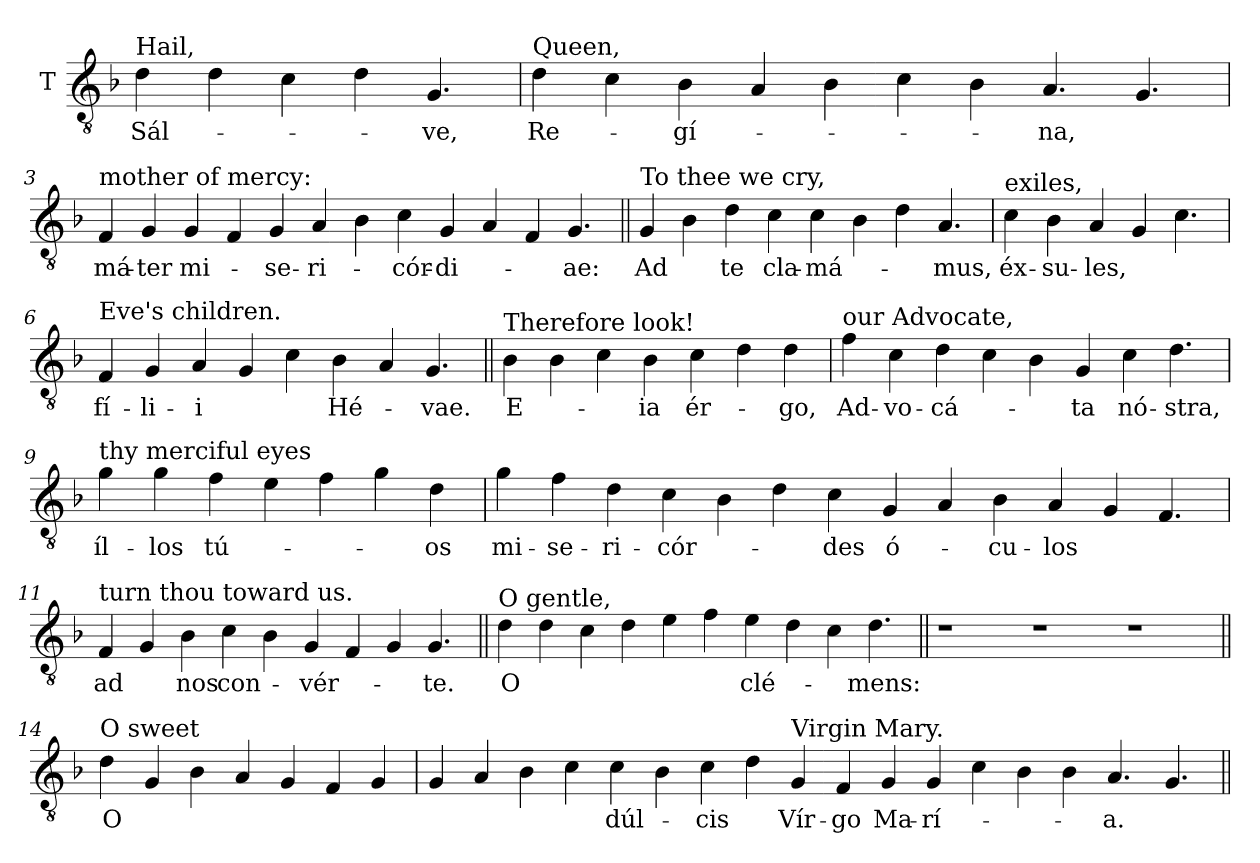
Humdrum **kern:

**kern	**text
*part1	*part1
*staff1	*staff1
*I"T	*
*clefGv2	*
*k[b-]	*
*F:	*
=1	=1
!LO:TX:a:t=Hail,	!
!	!LO:LY:b
4d	Sál-
4d	.
4c	.
4d	.
!	!LO:LY:b
4.G	-ve,
=2`	=2`
!LO:TX:a:t=Queen,	!
!	!LO:LY:b
4d	Re-
4c	.
!	!LO:LY:b
4B-	-gí-
4A	.
4B-	.
4c	.
4B-	.
!	!LO:LY:b
4.A	-na,
4.G	.
!!LO:LB:g=z
=3`	=3`
!LO:TX:a:t=mother of mercy&colon;	!
!	!LO:LY:b
4F	má-
!	!LO:LY:b
4G	-ter
!	!LO:LY:b
4G	mi-
4F	.
!	!LO:LY:b
4G	-se-
!	!LO:LY:b
4A	-ri-
4B-	.
!	!LO:LY:b
4c	-cór-
!	!LO:LY:b
4G	-di-
4A	.
4F	.
!	!LO:LY:b
4.G	-ae:
=4||	=4||
!LO:TX:a:t=To thee we cry,	!
!	!LO:LY:b
4G	Ad
4B-	.
!	!LO:LY:b
4d	te
!	!LO:LY:b
4c	cla-
!	!LO:LY:b
4c	-má-
4B-	.
4d	.
!	!LO:LY:b
4.A	-mus,
=5`	=5`
!LO:TX:a:t=exiles,	!
!	!LO:LY:b
4c	éx-
!	!LO:LY:b
4B-	-su-
!	!LO:LY:b
4A	-les,
4G	.
4.c	.
!!LO:LB:g=z
=6`	=6`
!LO:TX:a:t=Eve's children.	!
!	!LO:LY:b
4F	fí-
!	!LO:LY:b
4G	-li-
!	!LO:LY:b
4A	-i
4G	.
4c	.
!	!LO:LY:b
4B-	Hé-
4A	.
!	!LO:LY:b
4.G	-vae.
=7||	=7||
!LO:TX:a:t=Therefore look!	!
!	!LO:LY:b
4B-	E-
4B-	.
4c	.
!	!LO:LY:b
4B-	-ia
!	!LO:LY:b
4c	ér-
4d	.
!	!LO:LY:b
4d	-go,
=8`	=8`
!LO:TX:a:t=our Advocate,	!
!	!LO:LY:b
4f	Ad-
!	!LO:LY:b
4c	-vo-
!	!LO:LY:b
4d	-cá-
4c	.
4B-	.
!	!LO:LY:b
4G	-ta
!	!LO:LY:b
4c	nó-
!	!LO:LY:b
4.d	-stra,
!!LO:LB:g=z
=9`	=9`
!LO:TX:a:t=thy merciful eyes	!
!	!LO:LY:b
4g	íl-
!	!LO:LY:b
4g	-los
!	!LO:LY:b
4f	tú-
4e	.
4f	.
4g	.
!	!LO:LY:b
4d	-os
=10`	=10`
!	!LO:LY:b
4g	mi-
!	!LO:LY:b
4f	-se-
!	!LO:LY:b
4d	-ri-
!	!LO:LY:b
4c	-cór-
4B-	.
4d	.
!	!LO:LY:b
4c	-des
!	!LO:LY:b
4G	ó-
4A	.
!	!LO:LY:b
4B-	-cu-
!	!LO:LY:b
4A	-los
4G	.
4.F	.
!!LO:LB:g=z
=11`	=11`
!LO:TX:a:t=turn thou toward us.	!
!	!LO:LY:b
4F	ad
4G	.
!	!LO:LY:b
4B-	nos
!	!LO:LY:b
4c	con-
4B-	.
!	!LO:LY:b
4G	-vér-
4F	.
4G	.
!	!LO:LY:b
4.G	-te.
=12||	=12||
!LO:TX:a:t=O gentle,	!
!	!LO:LY:b
4d	O
4d	.
4c	.
4d	.
4e	.
4f	.
!	!LO:LY:b
4e	clé-
4d	.
4c	.
!	!LO:LY:b
4.d	-mens:
!!LO:LB:g=z
=13||	=13||
1r	.
1r	.
1r	.
=14||	=14||
!LO:TX:a:t=O sweet	!
!	!LO:LY:b
4d	O
4G	.
4B-	.
4A	.
4G	.
4F	.
4G	.
!!LO:LB:g=z
=15`	=15`
4G	.
4A	.
4B-	.
4c	.
!	!LO:LY:b
4c	dúl-
4B-	.
!	!LO:LY:b
4c	-cis
4d	.
!LO:TX:a:t=Virgin Mary.	!
!	!LO:LY:b
4G	Vír-
!	!LO:LY:b
4F	-go
!	!LO:LY:b
4G	Ma-
!	!LO:LY:b
4G	-rí-
4c	.
4B-	.
4B-	.
!	!LO:LY:b
4.A	-a.
4.G	.
=||	=||
*-	*-
